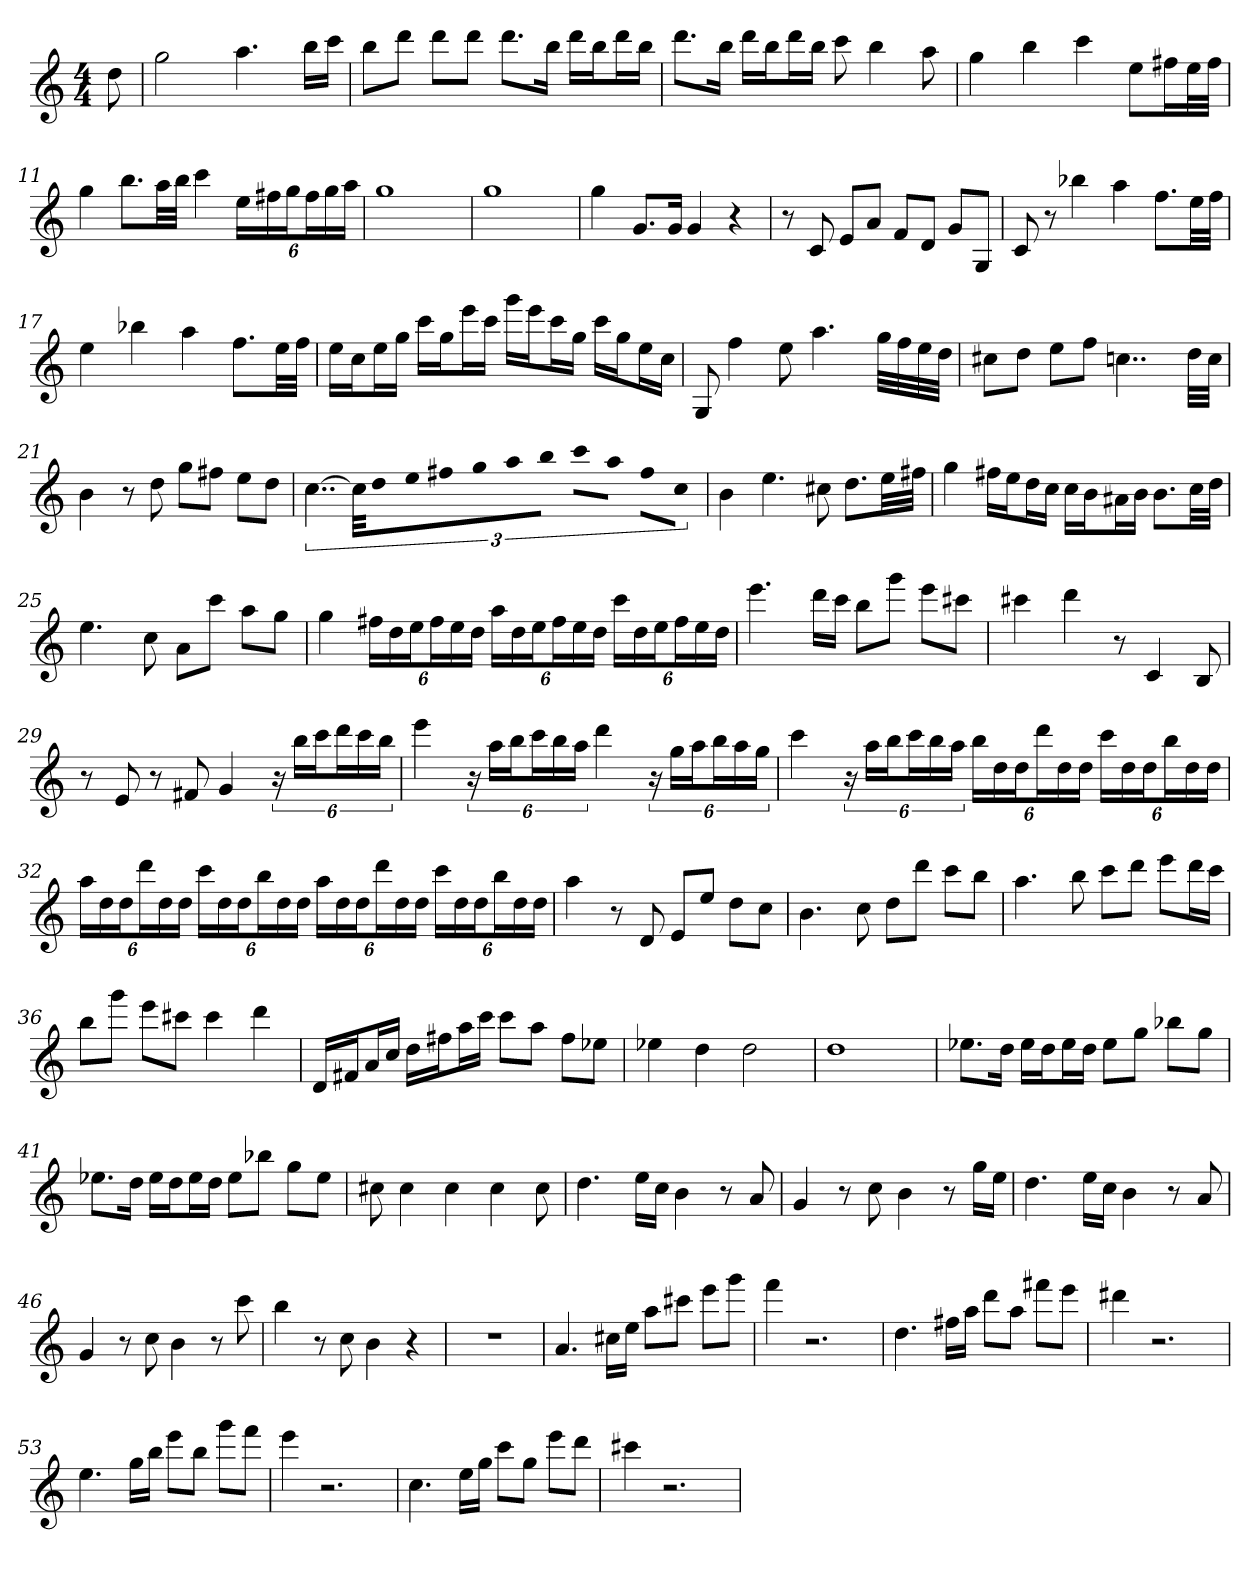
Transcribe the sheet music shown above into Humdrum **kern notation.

**kern
*part1
*staff1
*k[]
*C:
*M4/4
=
8dd
=7
2gg
4.aa
16bbLL
16cccJJ
=8
8bbL
8dddJ
8dddL
8dddJ
8.dddL
16bbJk
16dddLL
16bbJ
16dddL
16bbJJ
=9
8.dddL
16bbJk
16dddLL
16bbJ
16dddL
16bbJJ
8ccc
4bb
8aa
=10
4gg
4bb
4ccc
8eeL
16ff#XL
32eeL
32ff#JJJ
=11
4gg
8.bbL
32aaLL
32bbJJJ
4ccc
24eeLL
24ff#X
24ggJ
24ff#L
24gg
24aaJJ
=12
1gg
=13
1gg
=14
4gg
8.gL
16gJk
4g
4r
=15
8r
8c
8eL
8aJ
8fL
8dJ
8gL
8GJ
=16
8c
8r
4bb-X
4aa
8.ffL
32eeLL
32ffJJJ
=17
4ee
4bb-X
4aa
8.ffL
32eeLL
32ffJJJ
=18
16eeLL
16ccJ
16eeL
16ggJJ
16cccLL
16ggJ
16eeeL
16cccJJ
16gggLL
16eeeJ
16cccL
16ggJJ
16cccLL
16ggJ
16eeL
16ccJJ
=19
8G
4ff
8ee
4.aa
32ggLLL
32ff
32ee
32ddJJJ
=20
8cc#XL
8ddJ
8eeL
8ffJ
4..ccn
32ddLLL
32ccJJJ
=21
4b
8r
8dd
8ggL
8ff#XJ
8eeL
8ddJ
=22
[6..cc
48ccLLL]
32dd
32eeJJ
32ff#XLL
32gg
32aa
32bbJJJ
8cccL
8aaJ
8ff#L
8ccJ
=23
4b
4.ee
8cc#X
8.ddL
32eeLL
32ff#XJJJ
=24
4gg
16ff#XLL
16eeJ
16ddL
16ccJJ
16ccLL
16bJ
16a#XL
16bJJ
8.bL
32ccLL
32ddJJJ
=25
4.ee
8cc
8aL
8cccJ
8aaL
8ggJ
=26
4gg
24ff#XLL
24dd
24eeJ
24ff#L
24ee
24ddJJ
24aaLL
24dd
24eeJ
24ff#L
24ee
24ddJJ
24cccLL
24dd
24eeJ
24ff#L
24ee
24ddJJ
=27
4.eee
16dddLL
16cccJJ
8bbL
8gggJ
8eeeL
8ccc#XJ
=28
4ccc#X
4ddd
8r
4c
8B
=29
8r
8e
8r
8f#X
4g
24r
24bbLL
24cccJ
24dddL
24ccc
24bbJJ
=30
4eee
24r
24aaLL
24bbJ
24cccL
24bb
24aaJJ
4ddd
24r
24ggLL
24aaJ
24bbL
24aa
24ggJJ
=31
4ccc
24r
24aaLL
24bbJ
24cccL
24bb
24aaJJ
24bbLL
24dd
24ddJ
24dddL
24dd
24ddJJ
24cccLL
24dd
24ddJ
24bbL
24dd
24ddJJ
=32
24aaLL
24dd
24ddJ
24dddL
24dd
24ddJJ
24cccLL
24dd
24ddJ
24bbL
24dd
24ddJJ
24aaLL
24dd
24ddJ
24dddL
24dd
24ddJJ
24cccLL
24dd
24ddJ
24bbL
24dd
24ddJJ
=33
4aa
8r
8d
8eL
8eeJ
8ddL
8ccJ
=34
4.b
8cc
8ddL
8dddJ
8cccL
8bbJ
=35
4.aa
8bb
8cccL
8dddJ
8eeeL
16dddL
16cccJJ
=36
8bbL
8gggJ
8eeeL
8ccc#XJ
4ccc#
4ddd
=37
16dLL
16f#XJ
16aL
16ccJJ
16ddLL
16ff#XJ
16aaL
16cccJJ
8cccL
8aaJ
8ff#L
8ee-XJ
=38
4ee-X
4dd
2dd
=39
1dd
=40
8.ee-XL
16ddJk
16ee-LL
16ddJ
16ee-L
16ddJJ
8ee-L
8ggJ
8bb-XL
8ggJ
=41
8.ee-XL
16ddJk
16ee-LL
16ddJ
16ee-L
16ddJJ
8ee-L
8bb-XJ
8ggL
8ee-J
=42
8cc#X
4cc#
4cc#
4cc#
8cc#
=43
4.dd
16eeLL
16ccJJ
4b
8r
8a
=44
4g
8r
8cc
4b
8r
16ggLL
16eeJJ
=45
4.dd
16eeLL
16ccJJ
4b
8r
8a
=46
4g
8r
8cc
4b
8r
8ccc
=47
4bb
8r
8cc
4b
4r
=48
1r
=49
4.a
16cc#XLL
16eeJJ
8aaL
8ccc#XJ
8eeeL
8gggJ
=50
4fff
2.r
=51
4.dd
16ff#XLL
16aaJJ
8dddL
8aaJ
8fff#XL
8eeeJ
=52
4ddd#X
2.r
=53
4.ee
16ggLL
16bbJJ
8eeeL
8bbJ
8gggL
8fffJ
=54
4eee
2.r
=55
4.cc
16eeLL
16ggJJ
8cccL
8ggJ
8eeeL
8dddJ
=56
4ccc#X
2.r
=
*-
